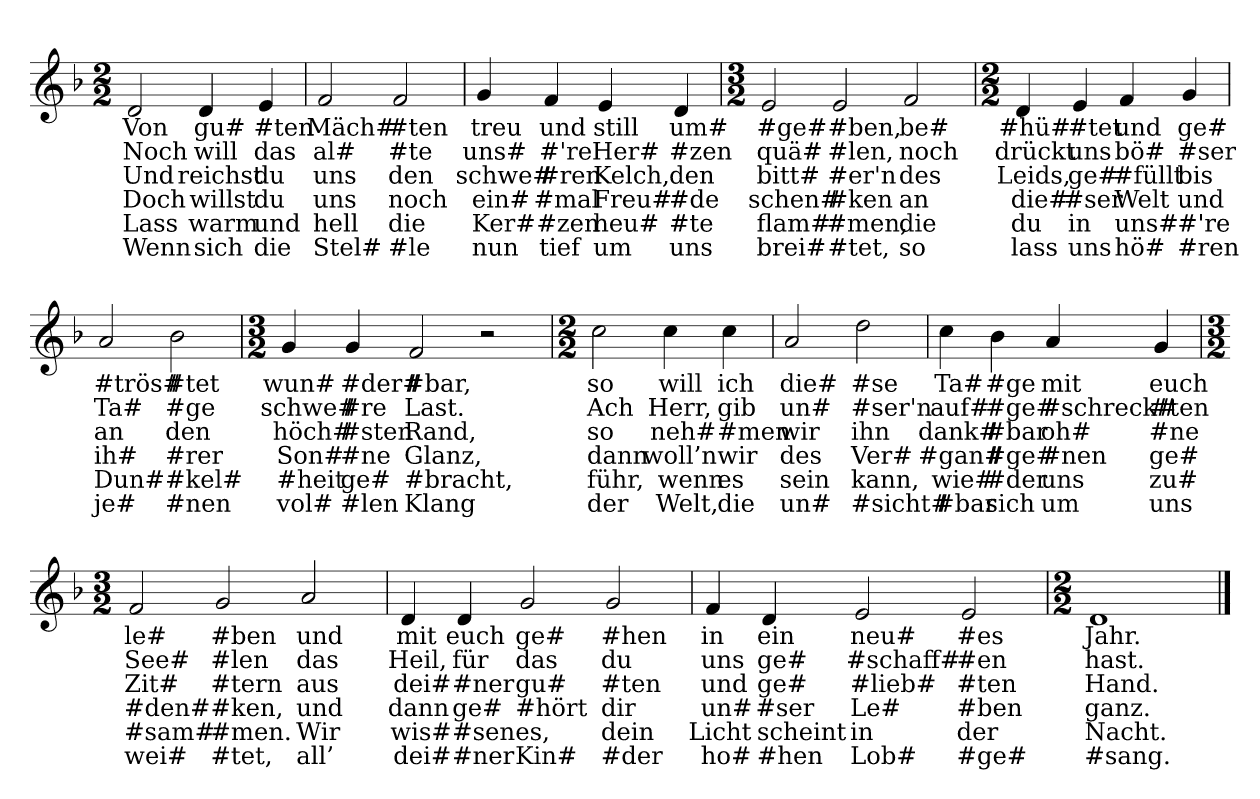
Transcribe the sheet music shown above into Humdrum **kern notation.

**kern	**text	**text	**text	**text	**text	**text
*part1	*part1	*part1	*part1	*part1	*part1	*part1
*staff1	*staff1	*staff1	*staff1	*staff1	*staff1	*staff1
*clefG2	*	*	*	*	*	*
*k[b-]	*	*	*	*	*	*
*M2/2	*	*	*	*	*	*
=	=	=	=	=	=	=
2d	Von	Noch	Und	Doch	Lass	Wenn
4d	gu#	will	reichst	willst	warm	sich
4e	#ten	das	du	du	und	die
=	=	=	=	=	=	=
2f	Mäch#	al#	uns	uns	hell	Stel#
2f	#ten	#te	den	noch	die	#le
=	=	=	=	=	=	=
4g	treu	uns#	schwe#	ein#	Ker#	nun
4f	und	#'re	#ren	#mal	#zen	tief
4e	still	Her#	Kelch,	Freu#	heu#	um
4d	um#	#zen	den	#de	#te	uns
=	=	=	=	=	=	=
*M3/2	*	*	*	*	*	*
2e	#ge#	quä#	bitt#	schen#	flam#	brei#
2e	#ben,	#len,	#er'n	#ken	#men,	#tet,
2f	be#	noch	des	an	die	so
=	=	=	=	=	=	=
*M2/2	*	*	*	*	*	*
4d	#hü#	drückt	Leids,	die#	du	lass
4e	#tet	uns	ge#	#ser	in	uns
4f	und	bö#	#füllt	Welt	uns#	hö#
4g	ge#	#ser	bis	und	#'re	#ren
=	=	=	=	=	=	=
2a	#trös#	Ta#	an	ih#	Dun#	je#
2b-	#tet	#ge	den	#rer	#kel#	#nen
=	=	=	=	=	=	=
*M3/2	*	*	*	*	*	*
4g	wun#	schwe#	höch#	Son#	#heit	vol#
4g	#der#	#re	#sten	#ne	ge#	#len
2f	#bar,	Last.	Rand,	Glanz,	#bracht,	Klang
2r	.	.	.	.	.	.
=	=	=	=	=	=	=
*M2/2	*	*	*	*	*	*
2cc	so	Ach	so	dann	führ,	der
4cc	will	Herr,	neh#	woll’n	wenn	Welt,
4cc	ich	gib	#men	wir	es	die
=	=	=	=	=	=	=
2a	die#	un#	wir	des	sein	un#
2dd	#se	#ser'n	ihn	Ver#	kann,	#sicht#
=	=	=	=	=	=	=
4cc	Ta#	auf#	dank#	#gan#	wie#	#bar
4b-	#ge	#ge#	#bar	#ge#	#der	sich
4a	mit	#schreck#	oh#	#nen	uns	um
4g	euch	#ten	#ne	ge#	zu#	uns
=	=	=	=	=	=	=
*M3/2	*	*	*	*	*	*
2f	le#	See#	Zit#	#den#	#sam#	wei#
2g	#ben	#len	#tern	#ken,	#men.	#tet,
2a	und	das	aus	und	Wir	all’
=	=	=	=	=	=	=
4d	mit	Heil,	dei#	dann	wis#	dei#
4d	euch	für	#ner	ge#	#sen	#ner
2g	ge#	das	gu#	#hört	es,	Kin#
2g	#hen	du	#ten	dir	dein	#der
=	=	=	=	=	=	=
4f	in	uns	und	un#	Licht	ho#
4d	ein	ge#	ge#	#ser	scheint	#hen
2e	neu#	#schaff#	#lieb#	Le#	in	Lob#
2e	#es	#en	#ten	#ben	der	#ge#
=	=	=	=	=	=	=
*M2/2	*	*	*	*	*	*
1d	Jahr.	hast.	Hand.	ganz.	Nacht.	#sang.
==	==	==	==	==	==	==
*-	*-	*-	*-	*-	*-	*-
